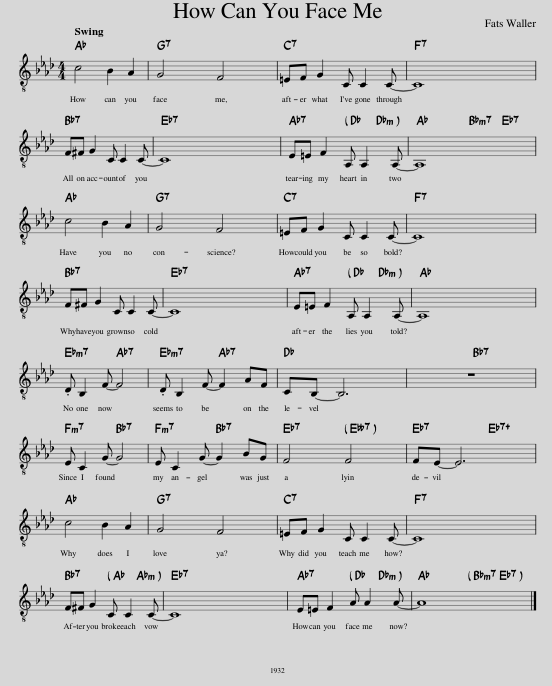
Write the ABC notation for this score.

X:1
L:1/8
M:4/4
I:linebreak $
K:Ab
V:1 treble-8
V:1
 c4 B2 A2 | G4 F4 | =EF G2 C C2 C- | C8 |$ F^F G2 C C2 C- | %5
 C8 | E=E F2 A, A,2 A,- | A,8 |$ c4 B2 A2 | G4 F4 | %10
 =EF G2 C C2 C- | C8 |$ F^F G2 C C2 C- | C8 | E=E F2 A, A,2 A,- | %15
 A,8 |$ .D B,2 F- F4 | .D B,2 F- F2 AF | CB,- B,6 | z8 |$ %20
 E C2 G- G4 | E C2 G- G2 BG | F4 F4 | FE- E6 |$ c4 B2 A2 | %25
 G4 F4 | =EF G2 C C2 C- | C8 |$ F^F G2 C C2 C- | C8 | %30
 E=E F2 A A2 A- | A8 |] %32
